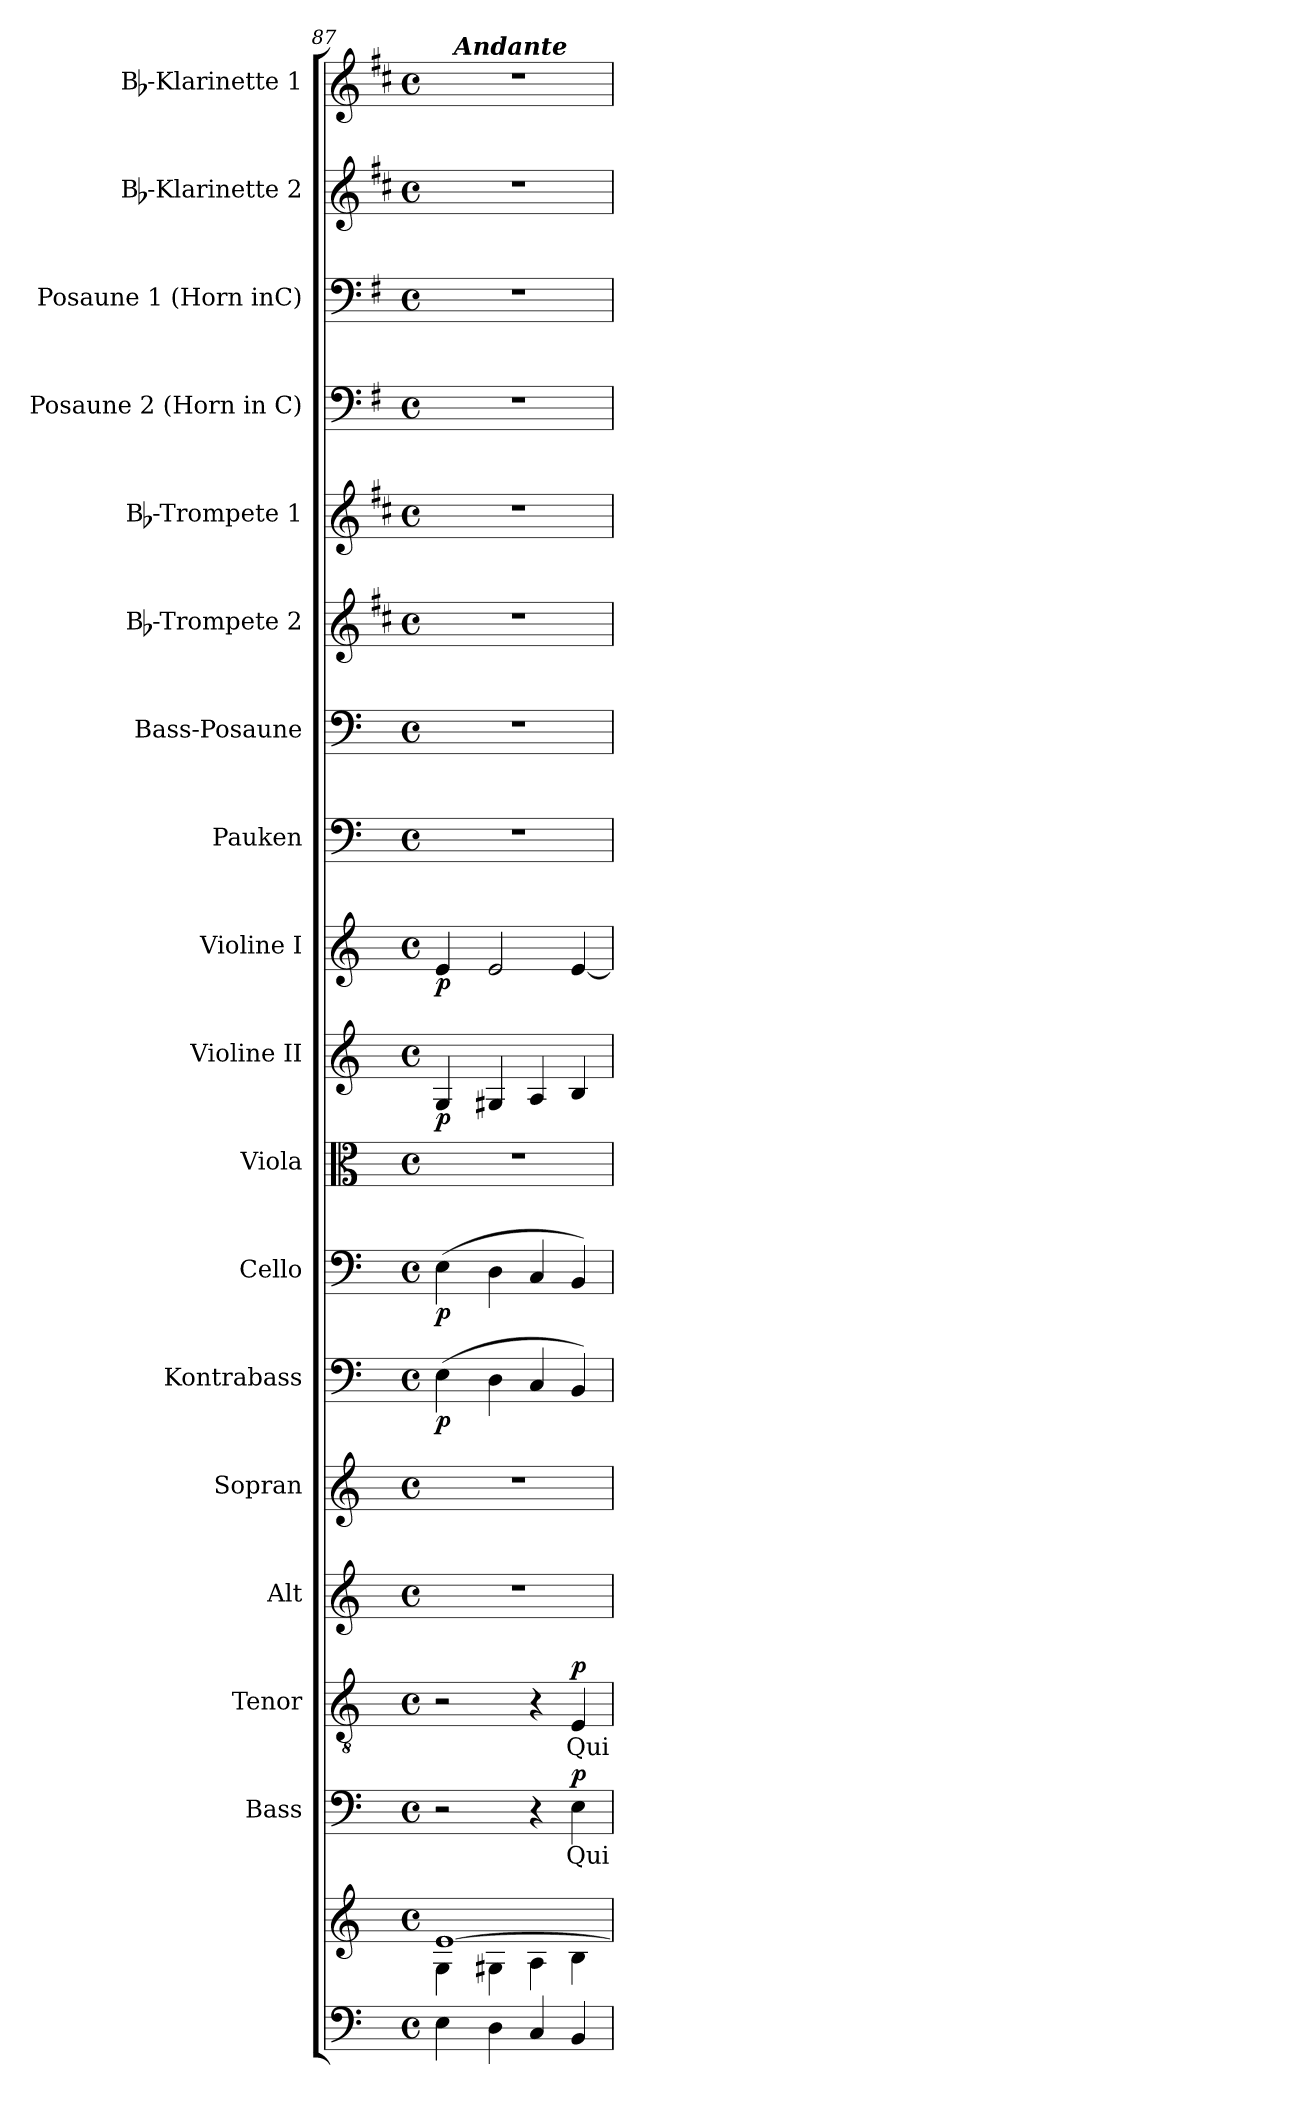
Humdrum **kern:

**kern	**kern	**kern	**text	**dynam	**kern	**text	**dynam	**kern	**kern	**kern	**dynam	**kern	**dynam	**kern	**kern	**dynam	**kern	**dynam	**kern	**kern	**kern	**kern	**kern	**kern	**kern	**kern
*part18	*part18	*part17	*part17	*part17	*part16	*part16	*part16	*part15	*part14	*part13	*part13	*part12	*part12	*part11	*part10	*part10	*part9	*part9	*part8	*part7	*part6	*part5	*part4	*part3	*part2	*part1
*staff19	*staff18	*staff17	*staff17	*staff17	*staff16	*staff16	*staff16	*staff15	*staff14	*staff13	*staff13	*staff12	*staff12	*staff11	*staff10	*staff10	*staff9	*staff9	*staff8	*staff7	*staff6	*staff5	*staff4	*staff3	*staff2	*staff1
*	*	*I"Bass	*	*	*I"Tenor	*	*	*I"Alt	*I"Sopran	*I"Kontrabass	*	*I"Cello	*	*I"Viola	*I"Violine II	*	*I"Violine I	*	*I"Pauken	*I"Bass-Posaune	*I"Bb-Trompete 2	*I"Bb-Trompete 1	*I"Posaune 2 (Horn in C)	*I"Posaune 1 (Horn inC)	*I"Bb-Klarinette 2	*I"Bb-Klarinette 1
*	*	*I'B.	*	*	*I'T.	*	*	*I'A.	*I'S.	*I'Kb.	*	*	*	*I'Vla.	*I'Vl. II	*	*I'Vl. I	*	*I'Pk.	*I'B-Pos.	*I'Bb Trp. 2	*I'Bb Trp. 1	*I'Pos. 2	*I'Pos. 1	*I'Bb Kl. 2	*I'Bb Kl. 1
*clefF4	*clefG2	*clefF4	*	*	*clefGv2	*	*	*clefG2	*clefG2	*clefF4	*	*clefF4	*	*clefC3	*clefG2	*	*clefG2	*	*clefF4	*clefF4	*clefG2	*clefG2	*clefF4	*clefF4	*clefG2	*clefG2
*	*	*	*	*	*	*	*	*	*	*ITrd7c12	*	*	*	*	*	*	*	*	*	*	*ITrd1c2	*ITrd1c2	*ITrd4c7	*ITrd4c7	*ITrd1c2	*ITrd1c2
*k[]	*k[]	*k[]	*	*	*k[]	*	*	*k[]	*k[]	*k[]	*	*k[]	*	*k[]	*k[]	*	*k[]	*	*k[]	*k[]	*k[]	*k[]	*k[]	*k[]	*k[]	*k[]
*C:	*C:	*C:	*	*	*C:	*	*	*C:	*C:	*C:	*	*C:	*	*C:	*C:	*	*C:	*	*C:	*C:	*C:	*C:	*C:	*C:	*C:	*C:
*M4/4	*M4/4	*M4/4	*	*	*M4/4	*	*	*M4/4	*M4/4	*M4/4	*	*M4/4	*	*M4/4	*M4/4	*	*M4/4	*	*M4/4	*M4/4	*M4/4	*M4/4	*M4/4	*M4/4	*M4/4	*M4/4
*met(c)	*met(c)	*met(c)	*	*	*met(c)	*	*	*met(c)	*met(c)	*met(c)	*	*met(c)	*	*met(c)	*met(c)	*	*met(c)	*	*met(c)	*met(c)	*met(c)	*met(c)	*met(c)	*met(c)	*met(c)	*met(c)
=87	=87	=87	=87	=87	=87	=87	=87	=87	=87	=87	=87	=87	=87	=87	=87	=87	=87	=87	=87	=87	=87	=87	=87	=87	=87	=87
*	*^	*	*	*	*	*	*	*	*	*	*	*	*	*	*	*	*	*	*	*	*	*	*	*	*	*
!	!	!	!	!	!	!	!	!	!	!	!	!LO:DY:b	!	!LO:DY:b	!	!	!LO:DY:b	!	!LO:DY:b	!	!	!	!	!	!	!	!
*	*	*	*	*	*	*	*	*	*	*	*	*	*	*	*	*	*	*	*	*	*	*	*	*	*	*	*^
4E\	[>1e	4G\	2r	.	.	2r	.	.	1r	1r	(>4EE\	p	(>4E\	p	1r	4G/	p	4e/	p	1r	1r	1r	1r	1r	1r	1r	1r	16ryy
!	!	!	!	!	!	!	!	!	!	!	!	!	!	!	!	!	!	!	!	!	!	!	!	!	!	!	!	!LO:TX:a:Bi:t=Andante
.	.	.	.	.	.	.	.	.	.	.	.	.	.	.	.	.	.	.	.	.	.	.	.	.	.	.	.	2...ryy
4D\	.	4G#X\	.	.	.	.	.	.	.	.	4DD\	.	4D\	.	.	4G#X/	.	2e/	.	.	.	.	.	.	.	.	.	.
4C/	.	4A\	4r	.	.	4r	.	.	.	.	4CC/	.	4C/	.	.	4A/	.	.	.	.	.	.	.	.	.	.	.	.
!	!	!	!	!LO:LY:b	!LO:DY:a	!	!LO:LY:b	!LO:DY:a	!	!	!	!	!	!	!	!	!	!	!	!	!	!	!	!	!	!	!	!
4BB/	.	4B\	4E\	Qui	p	4E/	Qui	p	.	.	4BBB/)	.	4BB/)	.	.	4B/	.	[4e/	.	.	.	.	.	.	.	.	.	.
*	*v	*v	*	*	*	*	*	*	*	*	*	*	*	*	*	*	*	*	*	*	*	*	*	*	*	*	*v	*v
=	=	=	=	=	=	=	=	=	=	=	=	=	=	=	=	=	=	=	=	=	=	=	=	=	=	=
*-	*-	*-	*-	*-	*-	*-	*-	*-	*-	*-	*-	*-	*-	*-	*-	*-	*-	*-	*-	*-	*-	*-	*-	*-	*-	*-
